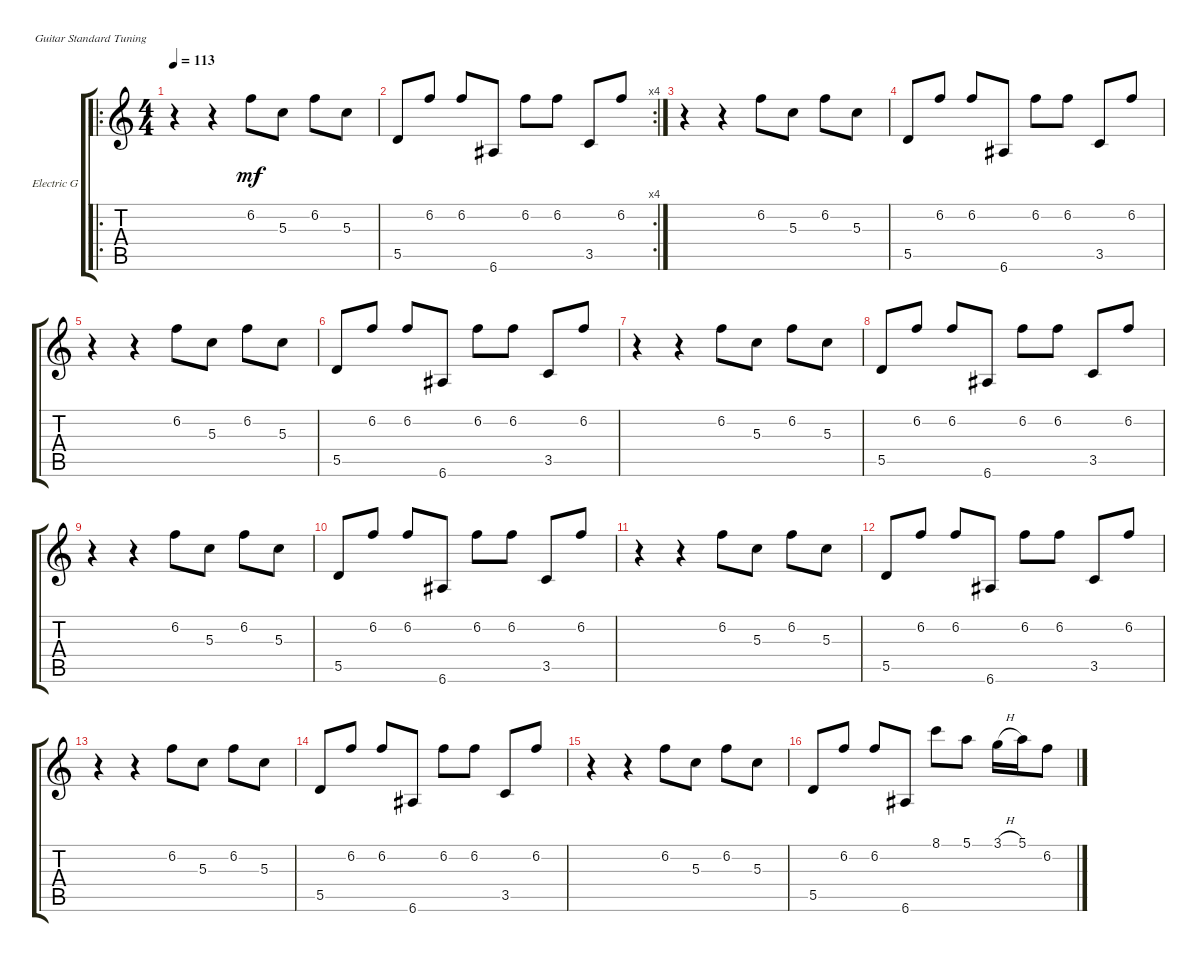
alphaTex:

\defaultSystemsLayout 4
\bracketExtendMode groupsimilarinstruments
\firstSystemTrackNameOrientation horizontal
\otherSystemsTrackNameOrientation horizontal
\track ("Electric Guitar" "Electric G") {instrument electricguitarclean}
\staff {score tabs}
\tuning (E4 B3 G3 D3 A2 E2)
\ro
\ts (4 4)
\tempo 113
\clef g2
\ks c
r.4{dy mf instrument electricguitarclean} r.4 6.2.8 5.3.8 6.2.8 5.3.8 |
\rc 4
5.5.8 6.2.8 6.2.8 6.6.8 6.2.8 6.2.8 3.5.8 6.2.8 |
r.4 r.4 6.2.8 5.3.8 6.2.8 5.3.8 |
5.5.8 6.2.8 6.2.8 6.6.8 6.2.8 6.2.8 3.5.8 6.2.8 |
r.4 r.4 6.2.8 5.3.8 6.2.8 5.3.8 |
5.5.8 6.2.8 6.2.8 6.6.8 6.2.8 6.2.8 3.5.8 6.2.8 |
r.4 r.4 6.2.8 5.3.8 6.2.8 5.3.8 |
5.5.8 6.2.8 6.2.8 6.6.8 6.2.8 6.2.8 3.5.8 6.2.8 |
r.4 r.4 6.2.8 5.3.8 6.2.8 5.3.8 |
5.5.8 6.2.8 6.2.8 6.6.8 6.2.8 6.2.8 3.5.8 6.2.8 |
r.4 r.4 6.2.8 5.3.8 6.2.8 5.3.8 |
5.5.8 6.2.8 6.2.8 6.6.8 6.2.8 6.2.8 3.5.8 6.2.8 |
r.4 r.4 6.2.8 5.3.8 6.2.8 5.3.8 |
5.5.8 6.2.8 6.2.8 6.6.8 6.2.8 6.2.8 3.5.8 6.2.8 |
r.4 r.4 6.2.8 5.3.8 6.2.8 5.3.8 |
5.5.8 6.2.8 6.2.8 6.6.8 8.1.8 5.1.8 3.1{h}.16 5.1.16 6.2.8
